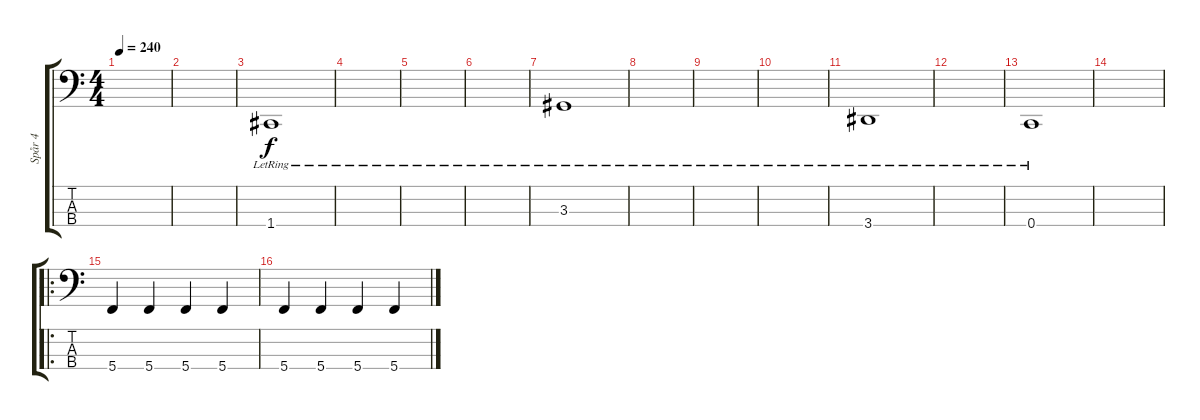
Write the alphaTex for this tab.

\track ("Spår 4" "Spår 4") {instrument electricbasspick}
\staff {score tabs}
\tuning (Eb2 Bb1 F1 C1) {hide}
\ts (4 4)
\tempo 240
\clef f4
\ks c
|
|
1.4{lr}.1 |
|
|
|
3.3{lr}.1 |
|
|
|
3.4{lr}.1 |
|
0.4{lr}.1 |
|
\ro
5.4.4 5.4.4 5.4.4 5.4.4 |
5.4.4 5.4.4 5.4.4 5.4.4
